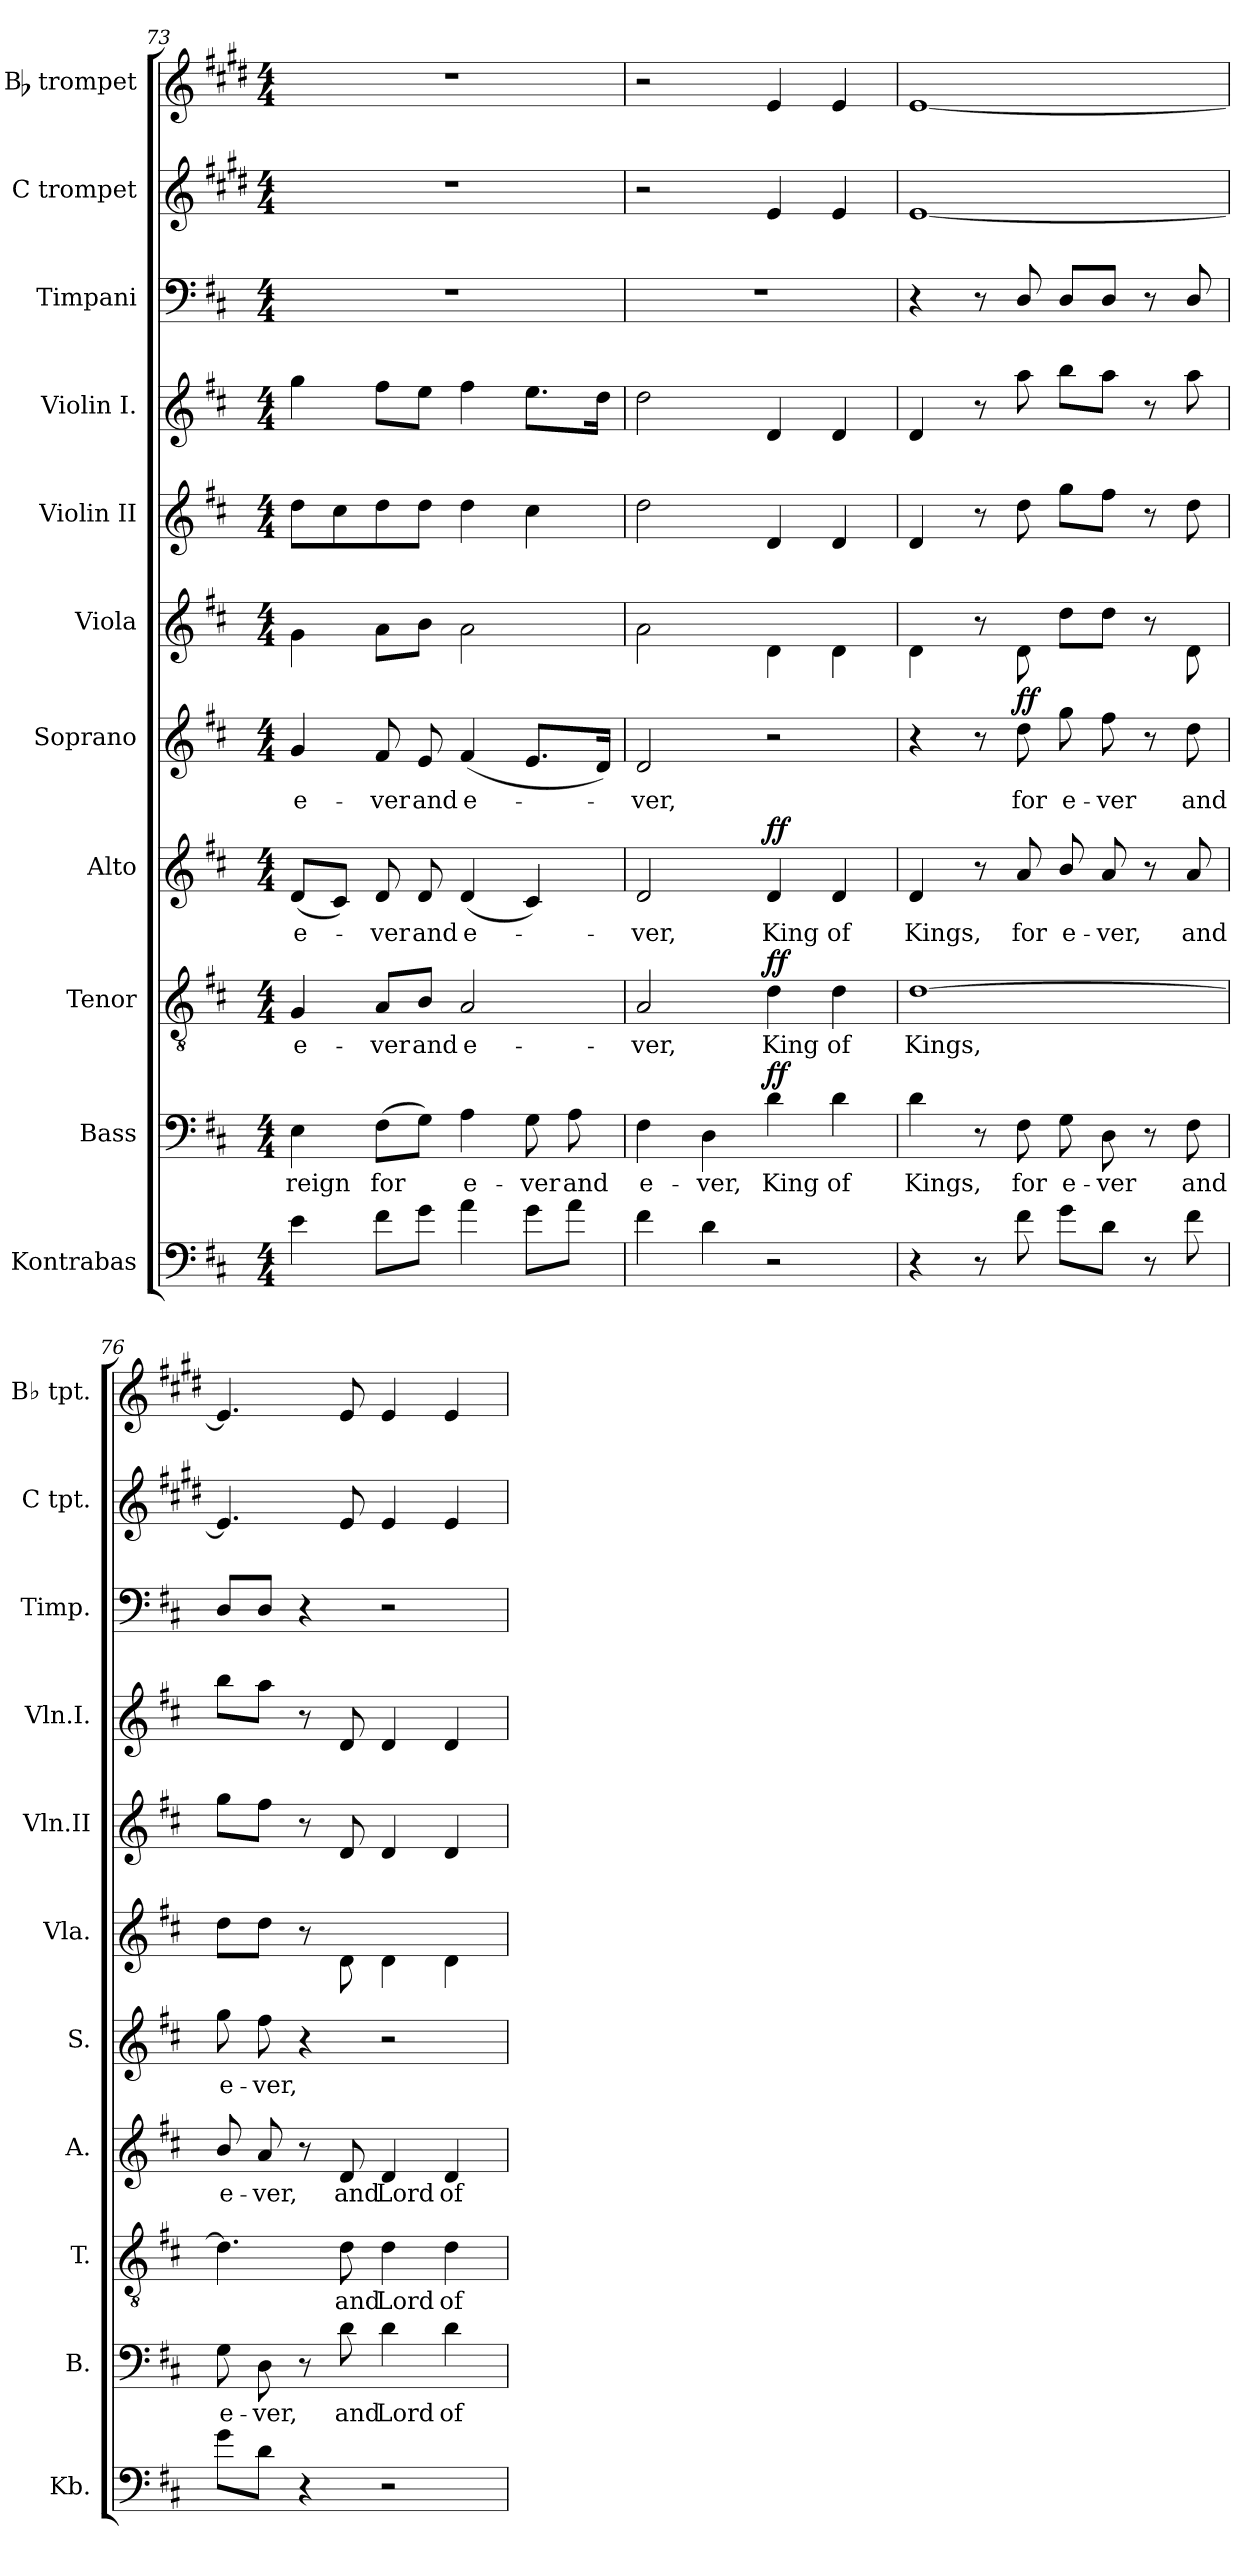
**kern	**kern	**text	**dynam	**kern	**text	**dynam	**kern	**text	**dynam	**kern	**text	**dynam	**kern	**kern	**kern	**kern	**kern	**kern
*part11	*part10	*part10	*part10	*part9	*part9	*part9	*part8	*part8	*part8	*part7	*part7	*part7	*part6	*part5	*part4	*part3	*part2	*part1
*staff11	*staff10	*staff10	*staff10	*staff9	*staff9	*staff9	*staff8	*staff8	*staff8	*staff7	*staff7	*staff7	*staff6	*staff5	*staff4	*staff3	*staff2	*staff1
*I"Kontrabas	*I"Bass	*	*	*I"Tenor	*	*	*I"Alto	*	*	*I"Soprano	*	*	*I"Viola	*I"Violin II	*I"Violin I.	*I"Timpani	*I"C trompet	*I"Bb trompet
*I'Kb.	*I'B.	*	*	*I'T.	*	*	*I'A.	*	*	*I'S.	*	*	*I'Vla.	*I'Vln.II	*I'Vln.I.	*I'Timp.	*I'C tpt.	*I'Bb tpt.
!!LO:PB:g=z
*clefF4	*clefF4	*	*	*clefGv2	*	*	*clefG2	*	*	*clefG2	*	*	*clefG2	*clefG2	*clefG2	*clefF4	*clefG2	*clefG2
*ITrd7c12	*	*	*	*	*	*	*	*	*	*	*	*	*	*	*	*	*ITrd1c2	*ITrd1c2
*k[f#c#]	*k[f#c#]	*	*	*k[f#c#]	*	*	*k[f#c#]	*	*	*k[f#c#]	*	*	*k[f#c#]	*k[f#c#]	*k[f#c#]	*k[f#c#]	*k[f#c#]	*k[f#c#]
*M4/4	*M4/4	*	*	*M4/4	*	*	*M4/4	*	*	*M4/4	*	*	*M4/4	*M4/4	*M4/4	*M4/4	*M4/4	*M4/4
=73	=73	=73	=73	=73	=73	=73	=73	=73	=73	=73	=73	=73	=73	=73	=73	=73	=73	=73
!	!	!LO:LY:b	!	!	!LO:LY:b	!	!	!LO:LY:b	!	!	!LO:LY:b	!	!	!	!	!	!	!
4E\	4E\	reign	.	4G/	e-	.	(8d/L	e-	.	4g/	e-	.	4g\	8dd\L	4gg\	1r	1r	1r
.	.	.	.	.	.	.	8c#/J)	.	.	.	.	.	.	8cc#\	.	.	.	.
!	!	!LO:LY:b	!	!	!LO:LY:b	!	!	!LO:LY:b	!	!	!LO:LY:b	!	!	!	!	!	!	!
8F#\L	(8F#\L	for	.	8A/L	-ver	.	8d/	-ver	.	8f#/	-ver	.	8a\L	8dd\	8ff#\L	.	.	.
!	!	!	!	!	!LO:LY:b	!	!	!LO:LY:b	!	!	!LO:LY:b	!	!	!	!	!	!	!
8G\J	8G\J)	.	.	8B/J	and	.	8d/	and	.	8e/	and	.	8b\J	8dd\J	8ee\J	.	.	.
!	!	!LO:LY:b	!	!	!LO:LY:b	!	!	!LO:LY:b	!	!	!LO:LY:b	!	!	!	!	!	!	!
4A\	4A\	e-	.	2A/	e-	.	(4d/	e-	.	(4f#/	e-	.	2a\	4dd\	4ff#\	.	.	.
!	!	!LO:LY:b	!	!	!	!	!	!	!	!	!	!	!	!	!	!	!	!
8G\L	8G\	-ver	.	.	.	.	4c#/)	.	.	8.e/L	.	.	.	4cc#\	8.ee\L	.	.	.
!	!	!LO:LY:b	!	!	!	!	!	!	!	!	!	!	!	!	!	!	!	!
8A\J	8A\	and	.	.	.	.	.	.	.	.	.	.	.	.	.	.	.	.
.	.	.	.	.	.	.	.	.	.	16d/Jk)	.	.	.	.	16dd\Jk	.	.	.
=74	=74	=74	=74	=74	=74	=74	=74	=74	=74	=74	=74	=74	=74	=74	=74	=74	=74	=74
!	!	!LO:LY:b	!	!	!LO:LY:b	!	!	!LO:LY:b	!	!	!LO:LY:b	!	!	!	!	!	!	!
4F#\	4F#\	e-	.	2A/	-ver,	.	2d/	-ver,	.	2d/	-ver,	.	2a\	2dd\	2dd\	1r	2r	2r
!	!	!LO:LY:b	!	!	!	!	!	!	!	!	!	!	!	!	!	!	!	!
4D\	4D\	-ver,	.	.	.	.	.	.	.	.	.	.	.	.	.	.	.	.
!	!	!LO:LY:b	!LO:DY:b	!	!LO:LY:b	!LO:DY:a	!	!LO:LY:b	!LO:DY:a	!	!	!	!	!	!	!	!	!
2r	4d\	King	ff	4d\	King	ff	4d/	King	ff	2r	.	.	4d\	4d/	4d/	.	4d/	4d/
!	!	!LO:LY:b	!	!	!LO:LY:b	!	!	!LO:LY:b	!	!	!	!	!	!	!	!	!	!
.	4d\	of	.	4d\	of	.	4d/	of	.	.	.	.	4d\	4d/	4d/	.	4d/	4d/
=75	=75	=75	=75	=75	=75	=75	=75	=75	=75	=75	=75	=75	=75	=75	=75	=75	=75	=75
!	!	!LO:LY:b	!	!	!LO:LY:b	!	!	!LO:LY:b	!	!	!	!	!	!	!	!	!	!
4r	4d\	Kings,	.	[1d	-Kings,	.	4d/	Kings,	.	4r	.	.	4d\	4d/	4d/	4r	[1d	[1d
8r	8r	.	.	.	.	.	8r	.	.	8r	.	.	8r	8r	8r	8r	.	.
!	!	!LO:LY:b	!	!	!	!	!	!LO:LY:b	!	!	!LO:LY:b	!LO:DY:a	!	!	!	!	!	!
8F#\	8F#\	for	.	.	.	.	8a/	for	.	8dd\	for	ff	8d\	8dd\	8aa\	8D/	.	.
!	!	!LO:LY:b	!	!	!	!	!	!LO:LY:b	!	!	!LO:LY:b	!	!	!	!	!	!	!
8G\L	8G\	e-	.	.	.	.	8b/	e-	.	8gg\	e-	.	8dd\L	8gg\L	8bb\L	8D/L	.	.
!	!	!LO:LY:b	!	!	!	!	!	!LO:LY:b	!	!	!LO:LY:b	!	!	!	!	!	!	!
8D\J	8D\	-ver	.	.	.	.	8a/	-ver,	.	8ff#\	-ver	.	8dd\J	8ff#\J	8aa\J	8D/J	.	.
8r	8r	.	.	.	.	.	8r	.	.	8r	.	.	8r	8r	8r	8r	.	.
!	!	!LO:LY:b	!	!	!	!	!	!LO:LY:b	!	!	!LO:LY:b	!	!	!	!	!	!	!
8F#\	8F#\	and	.	.	.	.	8a/	and	.	8dd\	and	.	8d\	8dd\	8aa\	8D/	.	.
=76	=76	=76	=76	=76	=76	=76	=76	=76	=76	=76	=76	=76	=76	=76	=76	=76	=76	=76
!	!	!LO:LY:b	!	!	!	!	!	!LO:LY:b	!	!	!LO:LY:b	!	!	!	!	!	!	!
8G\L	8G\	e-	.	4.d\]	.	.	8b/	e-	.	8gg\	e-	.	8dd\L	8gg\L	8bb\L	8D/L	4.d/]	4.d/]
!	!	!LO:LY:b	!	!	!	!	!	!LO:LY:b	!	!	!LO:LY:b	!	!	!	!	!	!	!
8D\J	8D\	-ver,	.	.	.	.	8a/	-ver,	.	8ff#\	-ver,	.	8dd\J	8ff#\J	8aa\J	8D/J	.	.
4r	8r	.	.	.	.	.	8r	.	.	4r	.	.	8r	8r	8r	4r	.	.
!	!	!LO:LY:b	!	!	!LO:LY:b	!	!	!LO:LY:b	!	!	!	!	!	!	!	!	!	!
.	8d\	and	.	8d\	and	.	8d/	and	.	.	.	.	8d\	8d/	8d/	.	8d/	8d/
!	!	!LO:LY:b	!	!	!LO:LY:b	!	!	!LO:LY:b	!	!	!	!	!	!	!	!	!	!
2r	4d\	Lord	.	4d\	Lord	.	4d/	Lord	.	2r	.	.	4d\	4d/	4d/	2r	4d/	4d/
!	!	!LO:LY:b	!	!	!LO:LY:b	!	!	!LO:LY:b	!	!	!	!	!	!	!	!	!	!
.	4d\	of	.	4d\	of	.	4d/	of	.	.	.	.	4d\	4d/	4d/	.	4d/	4d/
=	=	=	=	=	=	=	=	=	=	=	=	=	=	=	=	=	=	=
*-	*-	*-	*-	*-	*-	*-	*-	*-	*-	*-	*-	*-	*-	*-	*-	*-	*-	*-
